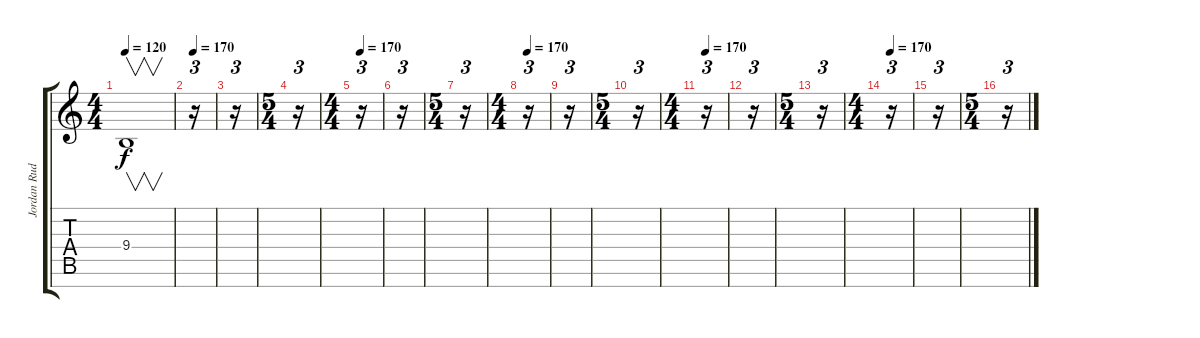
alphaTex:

\track ("Jordan Rudess" "Jordan Rud") {instrument stringensemble1}
\staff {score tabs}
\tuning (E4 B3 G3 D3 A2 E2 B1) {hide}
\ts (4 4)
\tempo 120
\clef g2
\ks c
9.4{t}.1{v dy f} |
\tempo 170
r.16{tu (3 2)} |
r.16{tu (3 2)} |
\ts (5 4)
r.16{tu (3 2)} |
\ts (4 4)
\tempo 170
r.16{tu (3 2)} |
r.16{tu (3 2)} |
\ts (5 4)
r.16{tu (3 2)} |
\ts (4 4)
\tempo 170
r.16{tu (3 2)} |
r.16{tu (3 2)} |
\ts (5 4)
r.16{tu (3 2)} |
\ts (4 4)
\tempo 170
r.16{tu (3 2)} |
r.16{tu (3 2)} |
\ts (5 4)
r.16{tu (3 2)} |
\ts (4 4)
\tempo 170
r.16{tu (3 2)} |
r.16{tu (3 2)} |
\ts (5 4)
r.16{tu (3 2)}
